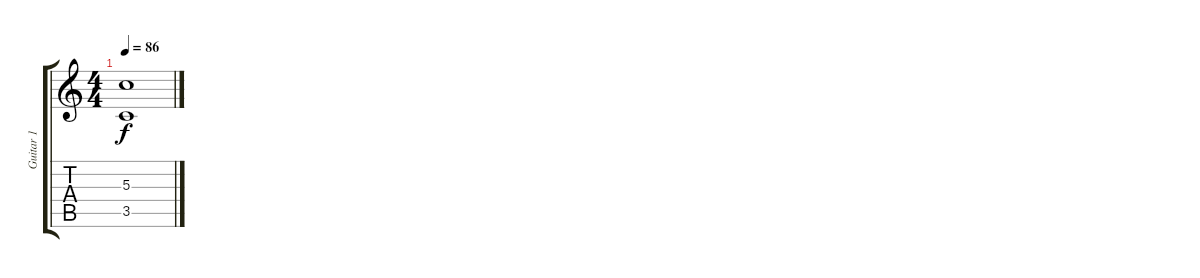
\track ("Guitar 1" "Guitar 1") {instrument overdrivenguitar}
\staff {score tabs}
\tuning (E4 B3 G3 D3 A2 E2) {hide}
\ts (4 4)
\tempo 86
\clef g2
\ks c
(5.3 3.5).1{dy f}
